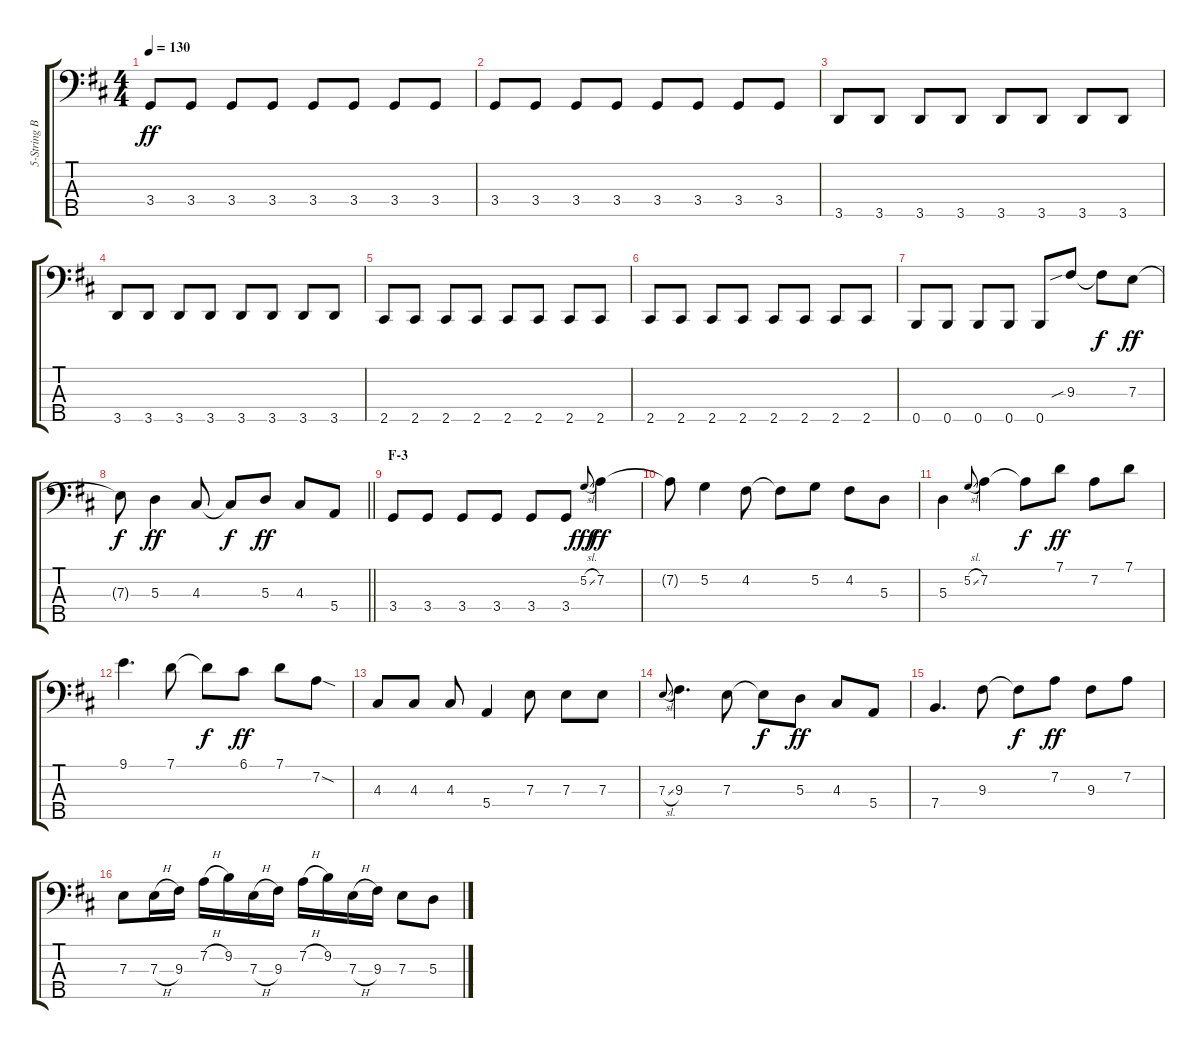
\track ("5-String Bass" "5-String B") {instrument electricbassfinger}
\staff {score tabs}
\tuning (G2 D2 A1 E1 B0) {hide}
\ts (4 4)
\tempo 130
\clef f4
\ks d
3.4.8{dy ff} 3.4.8 3.4.8 3.4.8 3.4.8 3.4.8 3.4.8 3.4.8 |
3.4.8 3.4.8 3.4.8 3.4.8 3.4.8 3.4.8 3.4.8 3.4.8 |
3.5.8 3.5.8 3.5.8 3.5.8 3.5.8 3.5.8 3.5.8 3.5.8 |
3.5.8 3.5.8 3.5.8 3.5.8 3.5.8 3.5.8 3.5.8 3.5.8 |
2.5.8 2.5.8 2.5.8 2.5.8 2.5.8 2.5.8 2.5.8 2.5.8 |
2.5.8 2.5.8 2.5.8 2.5.8 2.5.8 2.5.8 2.5.8 2.5.8 |
0.5.8 0.5.8 0.5.8 0.5.8 0.5.8 9.3{sib}.8 9.3{t}.8{dy f} 7.3.8{dy ff} |
\barLineRight lightlight
7.3{t}.8{dy f} 5.3.4{dy ff} 4.3.8 4.3{t}.8{dy f} 5.3.8{dy ff} 4.3.8 5.4.8 |
\section ("" "F-3")
3.4.8 3.4.8 3.4.8 3.4.8 3.4.8 3.4.8 5.2{sl}.8{gr onbeat dy fff} 7.2.4{dy ff} |
7.2{t}.8 5.2.4 4.2.8 4.2{t}.8 5.2.8 4.2.8 5.3.8 |
5.3.4 5.2{sl}.8{gr onbeat} 7.2.4 7.2{t}.8{dy f} 7.1.8{dy ff} 7.2.8 7.1.8 |
9.1.4{d} 7.1.8 7.1{t}.8{dy f} 6.1.8{dy ff} 7.1.8 7.2{sod}.8 |
4.3.8 4.3.8 4.3.8 5.4.4 7.3.8 7.3.8 7.3.8 |
7.3{sl}.8{gr onbeat} 9.3.4{d} 7.3.8 7.3{t}.8{dy f} 5.3.8{dy ff} 4.3.8 5.4.8 |
7.4.4{d} 9.3.8 9.3{t}.8{dy f} 7.2.8{dy ff} 9.3.8 7.2.8 |
7.3.8 7.3{h}.16 9.3.16 7.2{h}.16 9.2.16 7.3{h}.16 9.3.16 7.2{h}.16 9.2.16 7.3{h}.16 9.3.16 7.3.8 5.3.8
